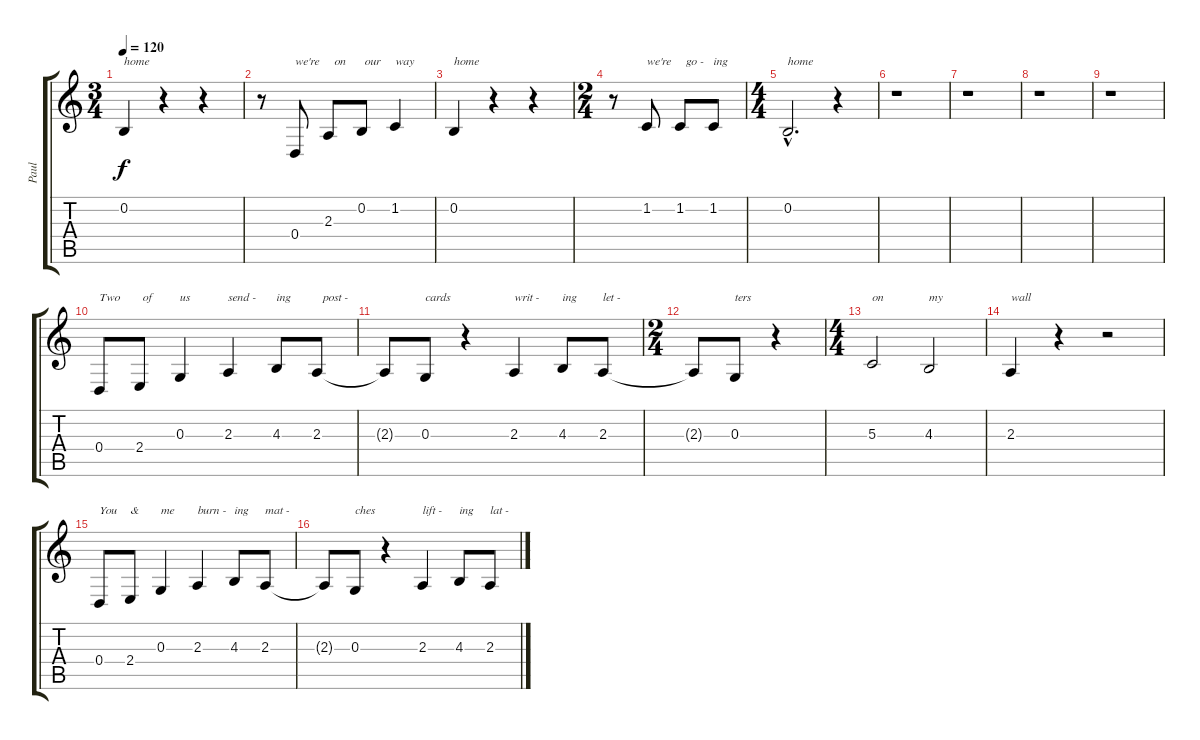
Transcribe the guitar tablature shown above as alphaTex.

\track ("Paul" "Paul") {instrument clarinet}
\staff {score tabs}
\tuning (E4 B3 G3 D3 A2 E2) {hide}
\ts (3 4)
\tempo 120
\clef g2
\ks c
0.2.4{txt "home" dy f} r.4 r.4 |
r.8 0.4.8{txt "we're"} 2.3.8{txt "  on"} 0.2.8{txt " our"} 1.2.4{txt "way"} |
0.2.4{txt "home"} r.4 r.4 |
\ts (2 4)
r.8 1.2.8{txt "we're"} 1.2.8{txt "  go -"} 1.2.8{txt "ing"} |
\ts (4 4)
0.2{hac}.2{d txt "home"} r.4 |
r.1 |
r.1 |
r.1 |
r.1 |
0.4.8{txt "Two"} 2.4.8{txt " of"} 0.3.4{txt "us"} 2.3.4{txt "send -"} 4.3.8{txt "ing"} 2.3.8{txt "  post -"} |
2.3{t}.8 0.3.8{txt "cards"} r.4 2.3.4{txt "writ -"} 4.3.8{txt "ing"} 2.3.8{txt "let -"} |
\ts (2 4)
2.3{t}.8 0.3.8{txt "ters"} r.4 |
\ts (4 4)
5.3.2{txt "on"} 4.3.2{txt "my"} |
2.3.4{txt "wall"} r.4 r.2 |
0.4.8{txt "You"} 2.4.8{txt "&"} 0.3.4{txt "me"} 2.3.4{txt "burn -"} 4.3.8{txt "ing"} 2.3.8{txt "mat -"} |
2.3{t}.8 0.3.8{txt "ches"} r.4 2.3.4{txt "lift -"} 4.3.8{txt "ing"} 2.3.8{txt "lat -"}
